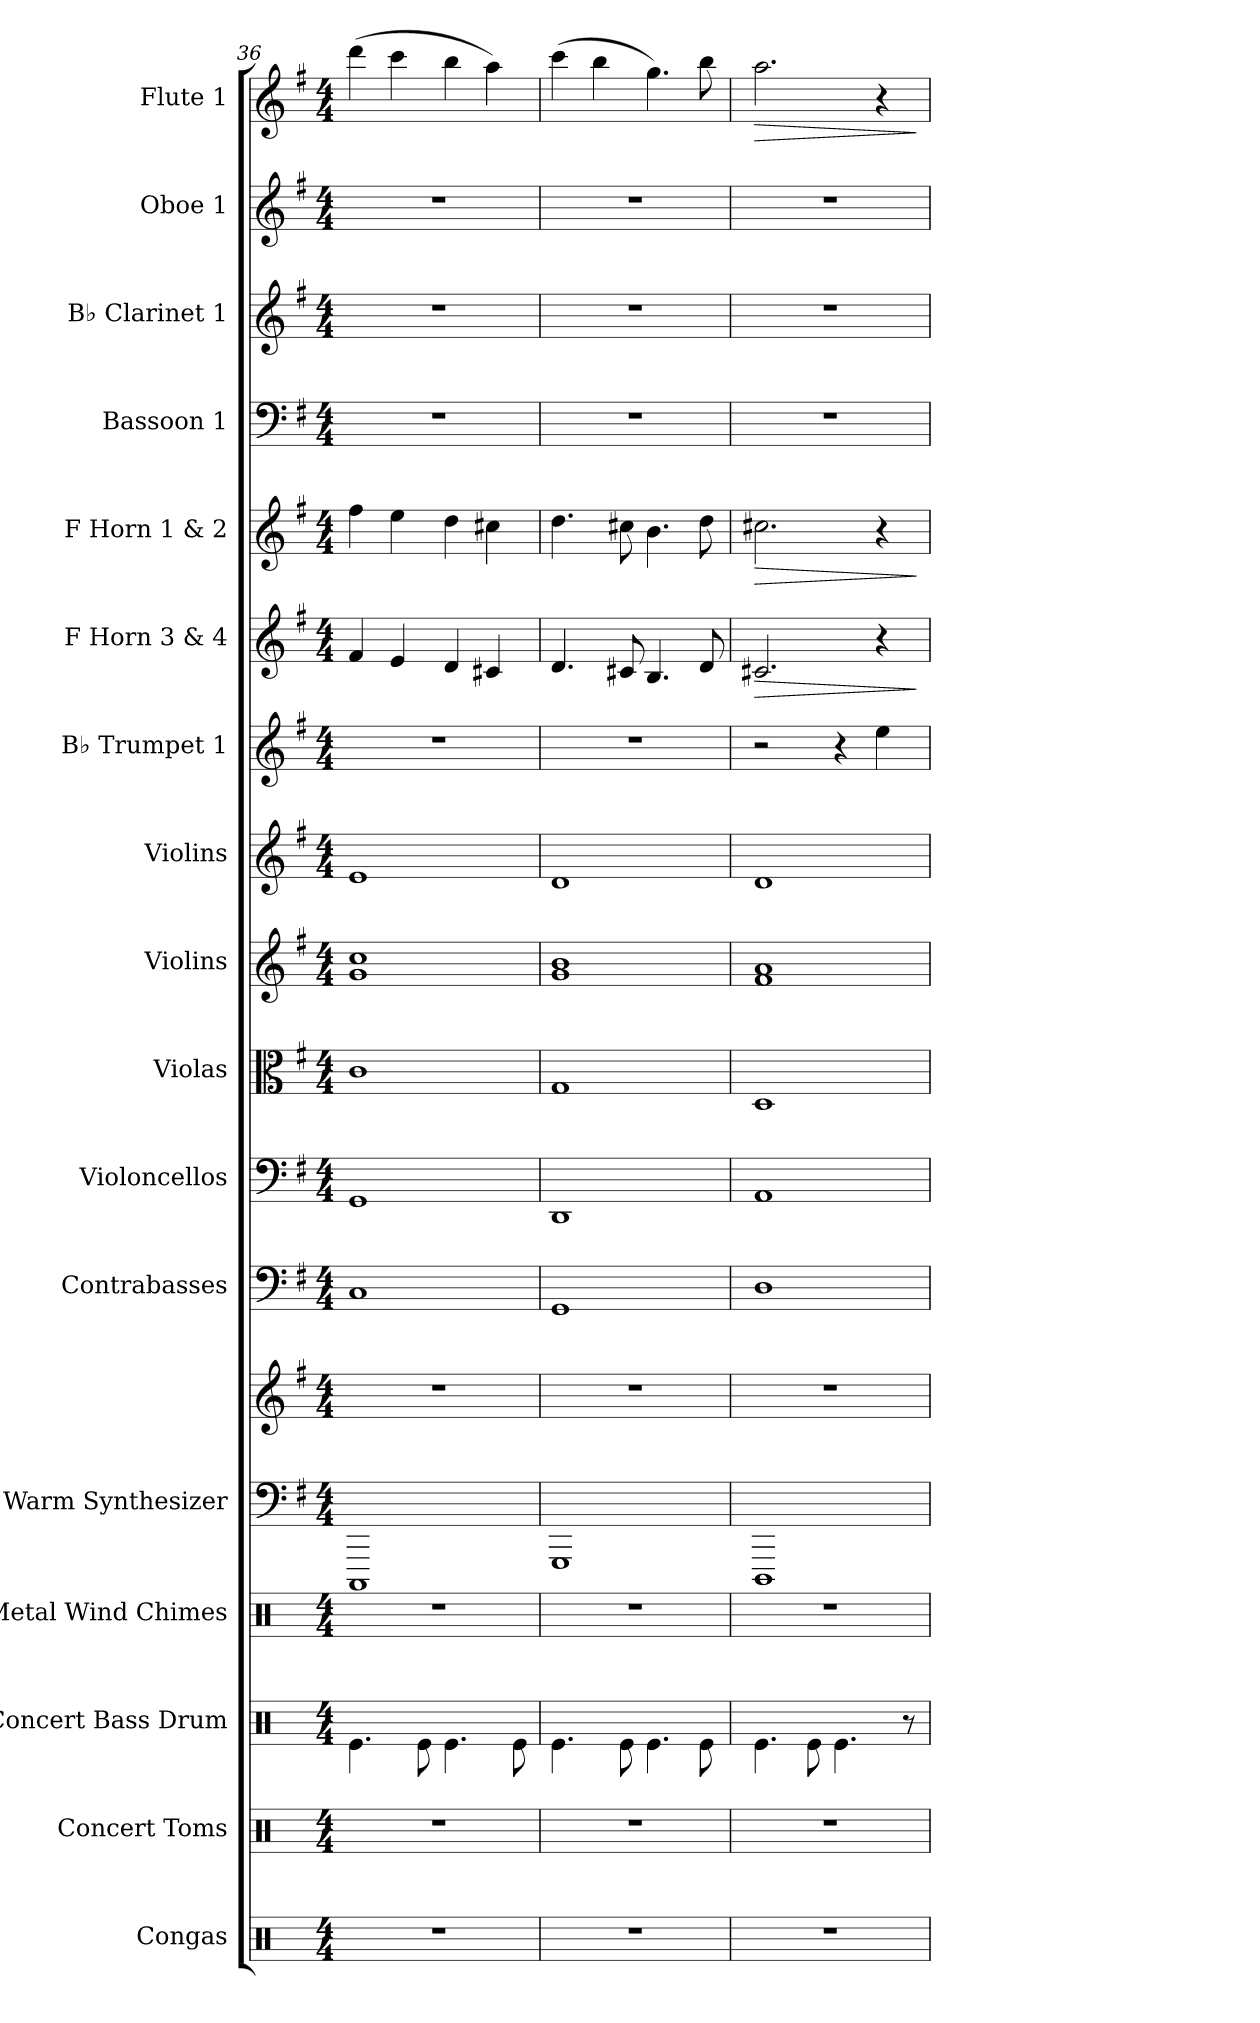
**kern	**kern	**kern	**kern	**kern	**kern	**kern	**kern	**kern	**kern	**kern	**kern	**kern	**dynam	**kern	**dynam	**kern	**kern	**kern	**kern	**dynam
*part17	*part16	*part15	*part14	*part13	*part13	*part12	*part11	*part10	*part9	*part8	*part7	*part6	*part6	*part5	*part5	*part4	*part3	*part2	*part1	*part1
*staff18	*staff17	*staff16	*staff15	*staff14	*staff13	*staff12	*staff11	*staff10	*staff9	*staff8	*staff7	*staff6	*staff6	*staff5	*staff5	*staff4	*staff3	*staff2	*staff1	*staff1
*I"Congas	*I"Concert Toms	*I"Concert Bass Drum	*I"Metal Wind Chimes	*I"Warm Synthesizer	*	*I"Contrabasses	*I"Violoncellos	*I"Violas	*I"Violins	*I"Violins	*I"B♭ Trumpet 1	*I"F Horn 3 &amp; 4	*	*I"F Horn 1 &amp; 2	*	*I"Bassoon 1	*I"B♭ Clarinet 1	*I"Oboe 1	*I"Flute 1	*
*I'Con.	*I'C. Toms	*I'Con. BD	*I'Met. Wn Ch.	*I'Synth.	*	*I'Cbs.	*I'Vcs.	*I'Vlas.	*I'Vlns.	*I'Vlns.	*I'B♭ Tpt. 1	*I'F Hn. 3 4	*	*I'F Hn. 1 2	*	*I'Bsn. 1	*I'B♭ Cl. 1	*I'Ob. 1	*I'Fl. 1	*
*clefX	*clefX	*clefX	*clefX	*clefF4	*clefG2	*clefF4	*clefF4	*clefC3	*clefG2	*clefG2	*clefG2	*clefG2	*	*clefG2	*	*clefF4	*clefG2	*clefG2	*clefG2	*
*	*	*	*	*	*	*ITrd7c12	*	*	*	*	*ITrd1c2	*ITrd4c7	*	*ITrd4c7	*	*	*ITrd1c2	*	*	*
*k[]	*k[]	*k[]	*k[]	*k[f#]	*k[f#]	*k[f#]	*k[f#]	*k[f#]	*k[f#]	*k[f#]	*k[b-]	*k[]	*	*k[]	*	*k[f#]	*k[b-]	*k[f#]	*k[f#]	*
*M4/4	*M4/4	*M4/4	*M4/4	*M4/4	*M4/4	*M4/4	*M4/4	*M4/4	*M4/4	*M4/4	*M4/4	*M4/4	*	*M4/4	*	*M4/4	*M4/4	*M4/4	*M4/4	*
=36	=36	=36	=36	=36	=36	=36	=36	=36	=36	=36	=36	=36	=36	=36	=36	=36	=36	=36	=36	=36
1r	1r	4.Re\	1r	1CCC	1r	1CC	1GG	1c	1g 1cc	1e	1r	4B/	.	4b\	.	1r	1r	1r	(>4ddd\	.
.	.	.	.	.	.	.	.	.	.	.	.	4A/	.	4a\	.	.	.	.	4ccc\	.
.	.	8Re\	.	.	.	.	.	.	.	.	.	.	.	.	.	.	.	.	.	.
.	.	4.Re\	.	.	.	.	.	.	.	.	.	4G/	.	4g\	.	.	.	.	4bb\	.
.	.	.	.	.	.	.	.	.	.	.	.	4F#X/	.	4f#X\	.	.	.	.	4aa\)	.
.	.	8Re\	.	.	.	.	.	.	.	.	.	.	.	.	.	.	.	.	.	.
=37	=37	=37	=37	=37	=37	=37	=37	=37	=37	=37	=37	=37	=37	=37	=37	=37	=37	=37	=37	=37
1r	1r	4.Re\	1r	1GGG	1r	1GGG	1DD	1G	1g 1b	1d	1r	4.G/	.	4.g\	.	1r	1r	1r	(>4ccc\	.
.	.	.	.	.	.	.	.	.	.	.	.	.	.	.	.	.	.	.	4bb\	.
.	.	8Re\	.	.	.	.	.	.	.	.	.	8F#X/	.	8f#X\	.	.	.	.	.	.
.	.	4.Re\	.	.	.	.	.	.	.	.	.	4.E/	.	4.e\	.	.	.	.	4.gg\)	.
.	.	8Re\	.	.	.	.	.	.	.	.	.	8G/	.	8g\	.	.	.	.	8bb\	.
=38	=38	=38	=38	=38	=38	=38	=38	=38	=38	=38	=38	=38	=38	=38	=38	=38	=38	=38	=38	=38
!	!	!	!	!	!	!	!	!	!	!	!	!	!LO:HP:b	!	!LO:HP:b	!	!	!	!	!LO:HP:b
1r	1r	4.Re\	1r	1DDD	1r	1DD	1AA	1D	1f# 1a	1d	2r	2.F#X/	>	2.f#X\	>	1r	1r	1r	2.aa\	>
.	.	8Re\	.	.	.	.	.	.	.	.	.	.	.	.	.	.	.	.	.	.
.	.	4.Re\	.	.	.	.	.	.	.	.	4r	.	.	.	.	.	.	.	.	.
.	.	.	.	.	.	.	.	.	.	.	4dd\	4r	.	4r	.	.	.	.	4r	.
.	.	8r	.	.	.	.	.	.	.	.	.	.	.	.	.	.	.	.	.	.
.	.	.	.	.	.	.	.	.	.	.	.	.	]	.	]	.	.	.	.	]
=	=	=	=	=	=	=	=	=	=	=	=	=	=	=	=	=	=	=	=	=
*-	*-	*-	*-	*-	*-	*-	*-	*-	*-	*-	*-	*-	*-	*-	*-	*-	*-	*-	*-	*-
